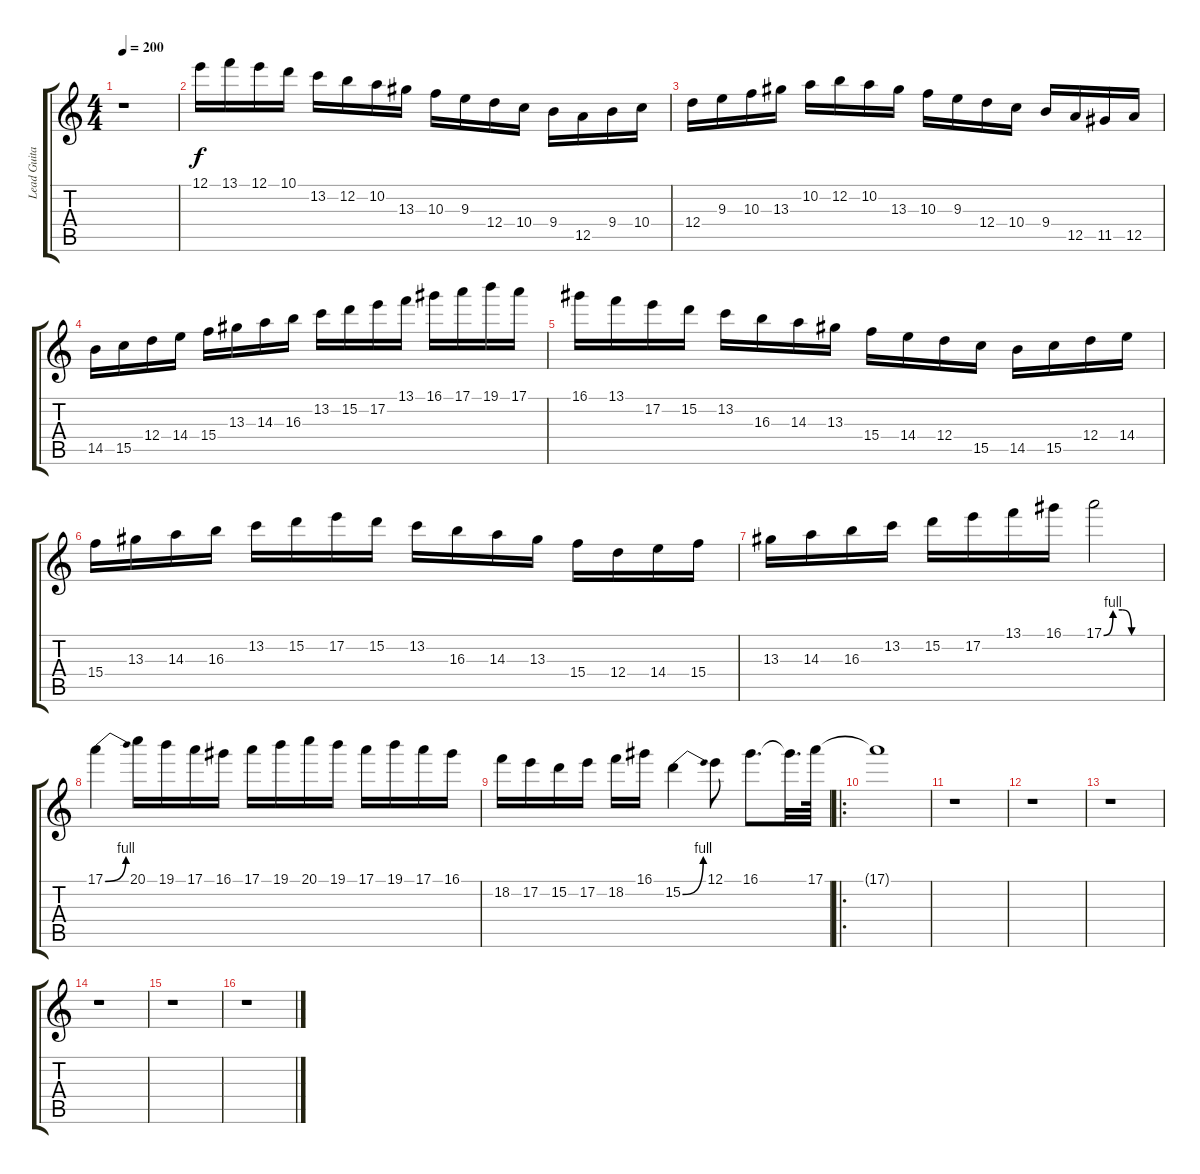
\track ("Lead Guitar" "Lead Guita") {instrument distortionguitar}
\staff {score tabs}
\tuning (E4 B3 G3 D3 A2 E2) {hide}
\ts (4 4)
\tempo 200
\clef g2
\ks c
r.1{dy f instrument distortionguitar} |
12.1.16 13.1.16 12.1.16 10.1.16 13.2.16 12.2.16 10.2.16 13.3.16 10.3.16 9.3.16 12.4.16 10.4.16 9.4.16 12.5.16 9.4.16 10.4.16 |
12.4.16 9.3.16 10.3.16 13.3.16 10.2.16 12.2.16 10.2.16 13.3.16 10.3.16 9.3.16 12.4.16 10.4.16 9.4.16 12.5.16 11.5.16 12.5.16 |
14.5.16 15.5.16 12.4.16 14.4.16 15.4.16 13.3.16 14.3.16 16.3.16 13.2.16 15.2.16 17.2.16 13.1.16 16.1.16 17.1.16 19.1.16 17.1.16 |
16.1.16 13.1.16 17.2.16 15.2.16 13.2.16 16.3.16 14.3.16 13.3.16 15.4.16 14.4.16 12.4.16 15.5.16 14.5.16 15.5.16 12.4.16 14.4.16 |
15.4.16 13.3.16 14.3.16 16.3.16 13.2.16 15.2.16 17.2.16 15.2.16 13.2.16 16.3.16 14.3.16 13.3.16 15.4.16 12.4.16 14.4.16 15.4.16 |
13.3.16 14.3.16 16.3.16 13.2.16 15.2.16 17.2.16 13.1.16 16.1.16 17.1{be (custom 0 0 10 4 20 4 30 0 60 0)}.2 |
17.1{be (bend 0 0 60 4)}.4 20.1.16 19.1.16 17.1.16 16.1.16 17.1.16 19.1.16 20.1.16 19.1.16 17.1.16 19.1.16 17.1.16 16.1.16 |
18.2.16 17.2.16 15.2.16 17.2.16 18.2.16 16.1.16 15.2{be (bend 0 0 60 4)}.4 12.1.8 16.1.8{d} 16.1{t}.32{d} 17.1.64 |
\ro
17.1{t}.1 |
r.1 |
r.1 |
r.1 |
r.1 |
r.1 |
r.1
